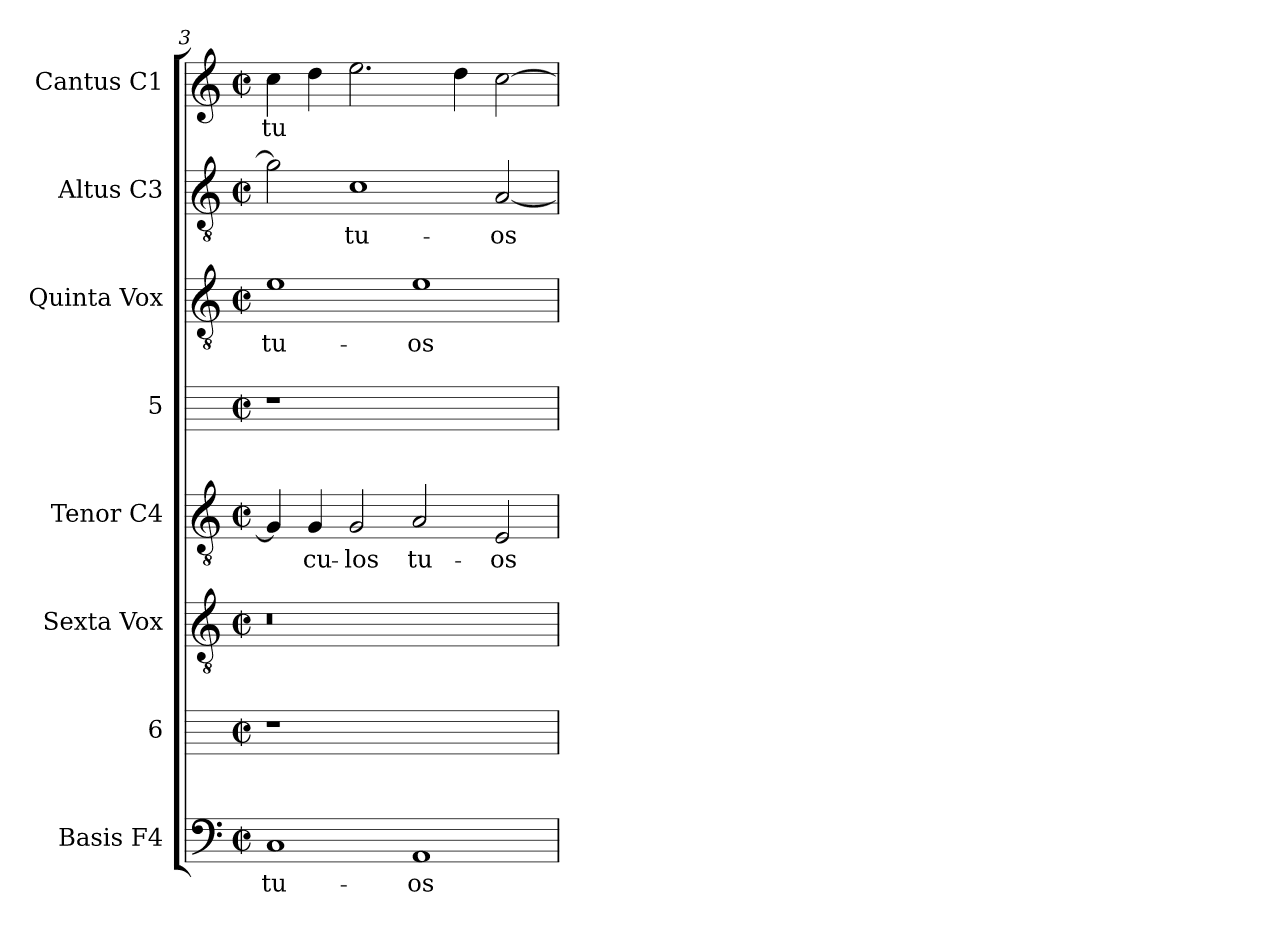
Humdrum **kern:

**kern	**text	**kern	**kern	**kern	**text	**kern	**kern	**text	**kern	**text	**kern	**text
*part8	*part8	*part7	*part6	*part5	*part5	*part4	*part3	*part3	*part2	*part2	*part1	*part1
*staff8	*staff8	*staff7	*staff6	*staff5	*staff5	*staff4	*staff3	*staff3	*staff2	*staff2	*staff1	*staff1
*I"Basis  F4	*	*I"6	*I"Sexta  Vox	*I"Tenor  C4	*	*I"5	*I"Quinta  Vox	*	*I"Altus  C3	*	*I"Cantus  C1	*
*I'B	*	*	*	*I'T	*	*	*	*	*I'A	*	*I'C	*
*clefF4	*	*	*clefGv2	*clefGv2	*	*	*clefGv2	*	*clefGv2	*	*clefG2	*
*k[]	*	*k[]	*k[]	*k[]	*	*k[]	*k[]	*	*k[]	*	*k[]	*
*C:	*	*C:	*C:	*C:	*	*C:	*C:	*	*C:	*	*C:	*
*M2/2	*	*M2/2	*M2/2	*M2/2	*	*M2/2	*M2/2	*	*M2/2	*	*M2/2	*
*met(c|)	*	*met(c|)	*met(c|)	*met(c|)	*	*met(c|)	*met(c|)	*	*met(c|)	*	*met(c|)	*
=3	=3	=3	=3	=3	=3	=3	=3	=3	=3	=3	=3	=3
!	!LO:LY:b:cj	!	!	!	!LO:LY:b:cj	!	!	!LO:LY:b:cj	!	!LO:LY:b:cj	!	!LO:LY:b:cj
1C	tu-	1r	0r	4G/]	--	1r	1e	tu-	2g\]	.	4cc\	tu-
!	!	!	!	!	!LO:LY:b:cj	!	!	!	!	!	!	!LO:LY:b:cj
.	.	.	.	4G/	-cu-	.	.	.	.	.	4dd\	--
!	!	!	!	!	!LO:LY:b:cj	!	!	!	!	!LO:LY:b:cj	!	!LO:LY:b:cj
.	.	.	.	2G/	-los	.	.	.	1c	tu-	2.ee\	--
!	!LO:LY:b:cj	!	!	!	!LO:LY:b:cj	!	!	!LO:LY:b:cj	!	!	!	!
1AA	-os	1ryy	.	2A/	tu-	1ryy	1e	-os	.	.	.	.
!	!	!	!	!	!	!	!	!	!	!	!	!LO:LY:b:cj
.	.	.	.	.	.	.	.	.	.	.	4dd\	--
!	!	!	!	!	!LO:LY:b:cj	!	!	!	!	!LO:LY:b:cj	!	!LO:LY:b:cj
.	.	.	.	2E/	-os	.	.	.	[<2A/	-os	[>2cc\	--
=	=	=	=	=	=	=	=	=	=	=	=	=
*-	*-	*-	*-	*-	*-	*-	*-	*-	*-	*-	*-	*-
